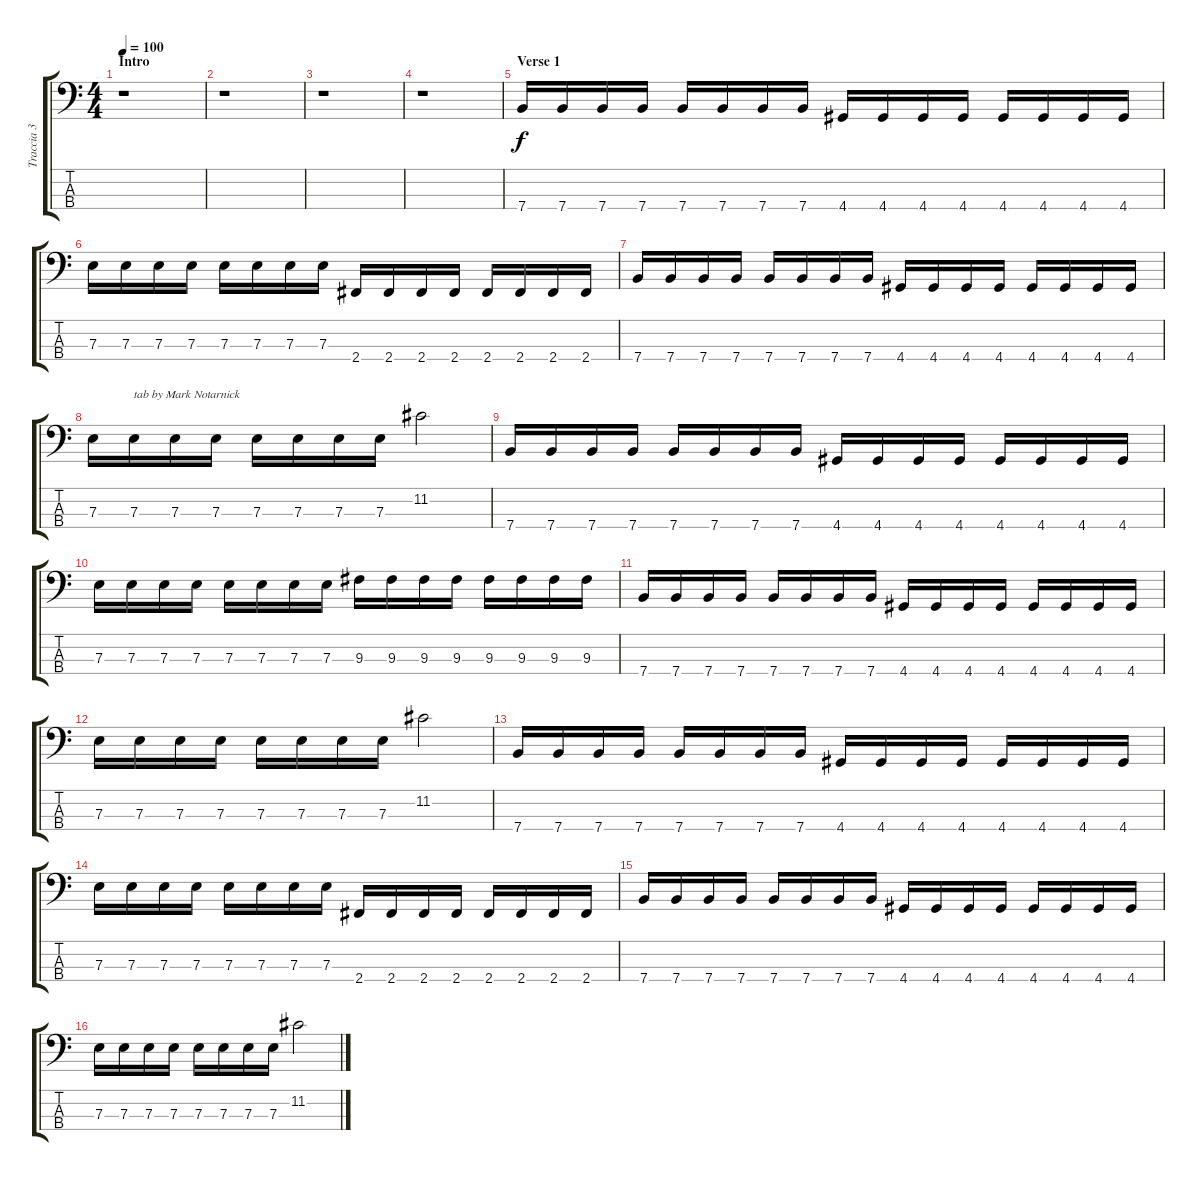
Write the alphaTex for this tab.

\track ("Traccia 3" "Traccia 3") {instrument electricbasspick}
\staff {score tabs}
\tuning (G2 D2 A1 E1) {hide}
\ts (4 4)
\section ("" "Intro")
\tempo 100
\clef f4
\ks c
r.1{dy f instrument electricbasspick} |
r.1 |
r.1 |
r.1 |
\section ("" "Verse 1")
7.4.16 7.4.16 7.4.16 7.4.16 7.4.16 7.4.16 7.4.16 7.4.16 4.4.16 4.4.16 4.4.16 4.4.16 4.4.16 4.4.16 4.4.16 4.4.16 |
7.3.16 7.3.16 7.3.16 7.3.16 7.3.16 7.3.16 7.3.16 7.3.16 2.4.16 2.4.16 2.4.16 2.4.16 2.4.16 2.4.16 2.4.16 2.4.16 |
7.4.16 7.4.16 7.4.16 7.4.16 7.4.16 7.4.16 7.4.16 7.4.16 4.4.16 4.4.16 4.4.16 4.4.16 4.4.16 4.4.16 4.4.16 4.4.16 |
7.3.16 7.3.16{txt "tab by Mark Notarnick"} 7.3.16 7.3.16 7.3.16 7.3.16 7.3.16 7.3.16 11.2.2 |
7.4.16 7.4.16 7.4.16 7.4.16 7.4.16 7.4.16 7.4.16 7.4.16 4.4.16 4.4.16 4.4.16 4.4.16 4.4.16 4.4.16 4.4.16 4.4.16 |
7.3.16 7.3.16 7.3.16 7.3.16 7.3.16 7.3.16 7.3.16 7.3.16 9.3.16 9.3.16 9.3.16 9.3.16 9.3.16 9.3.16 9.3.16 9.3.16 |
7.4.16 7.4.16 7.4.16 7.4.16 7.4.16 7.4.16 7.4.16 7.4.16 4.4.16 4.4.16 4.4.16 4.4.16 4.4.16 4.4.16 4.4.16 4.4.16 |
7.3.16 7.3.16 7.3.16 7.3.16 7.3.16 7.3.16 7.3.16 7.3.16 11.2.2 |
7.4.16 7.4.16 7.4.16 7.4.16 7.4.16 7.4.16 7.4.16 7.4.16 4.4.16 4.4.16 4.4.16 4.4.16 4.4.16 4.4.16 4.4.16 4.4.16 |
7.3.16 7.3.16 7.3.16 7.3.16 7.3.16 7.3.16 7.3.16 7.3.16 2.4.16 2.4.16 2.4.16 2.4.16 2.4.16 2.4.16 2.4.16 2.4.16 |
7.4.16 7.4.16 7.4.16 7.4.16 7.4.16 7.4.16 7.4.16 7.4.16 4.4.16 4.4.16 4.4.16 4.4.16 4.4.16 4.4.16 4.4.16 4.4.16 |
7.3.16 7.3.16 7.3.16 7.3.16 7.3.16 7.3.16 7.3.16 7.3.16 11.2.2
